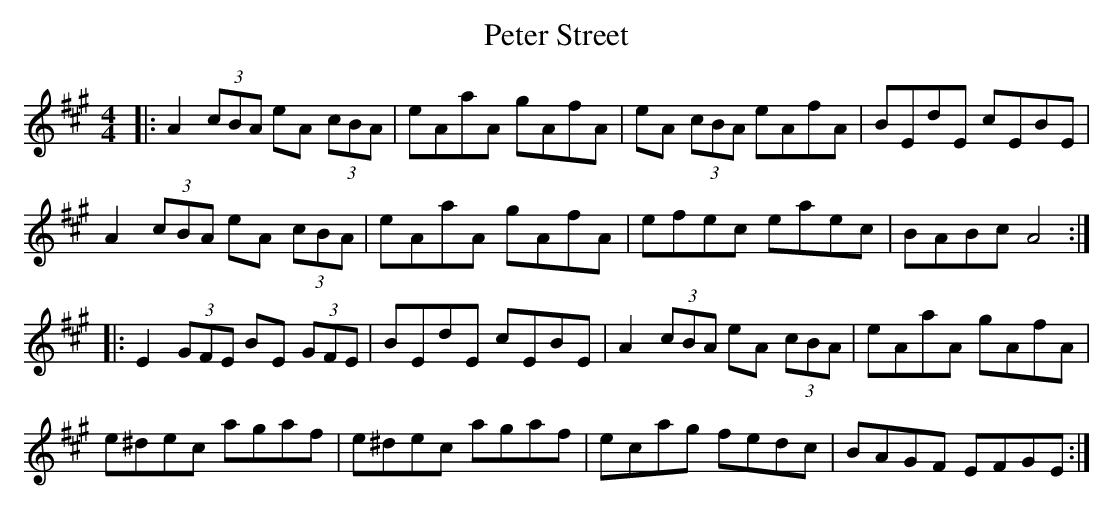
X:1
T: Peter Street
M: 4/4
L: 1/8
K: Amaj
|:A2 (3cBA eA (3cBA|eAaA gAfA|eA (3cBA eAfA|BEdE cEBE|
A2 (3cBA eA (3cBA|eAaA gAfA|efec eaec|BABc A4:|
|:E2 (3GFE BE (3GFE|BEdE cEBE|A2 (3cBA eA (3cBA|eAaA gAfA|
e^dec agaf|e^dec agaf|ecag fedc|BAGF EFGE:|
